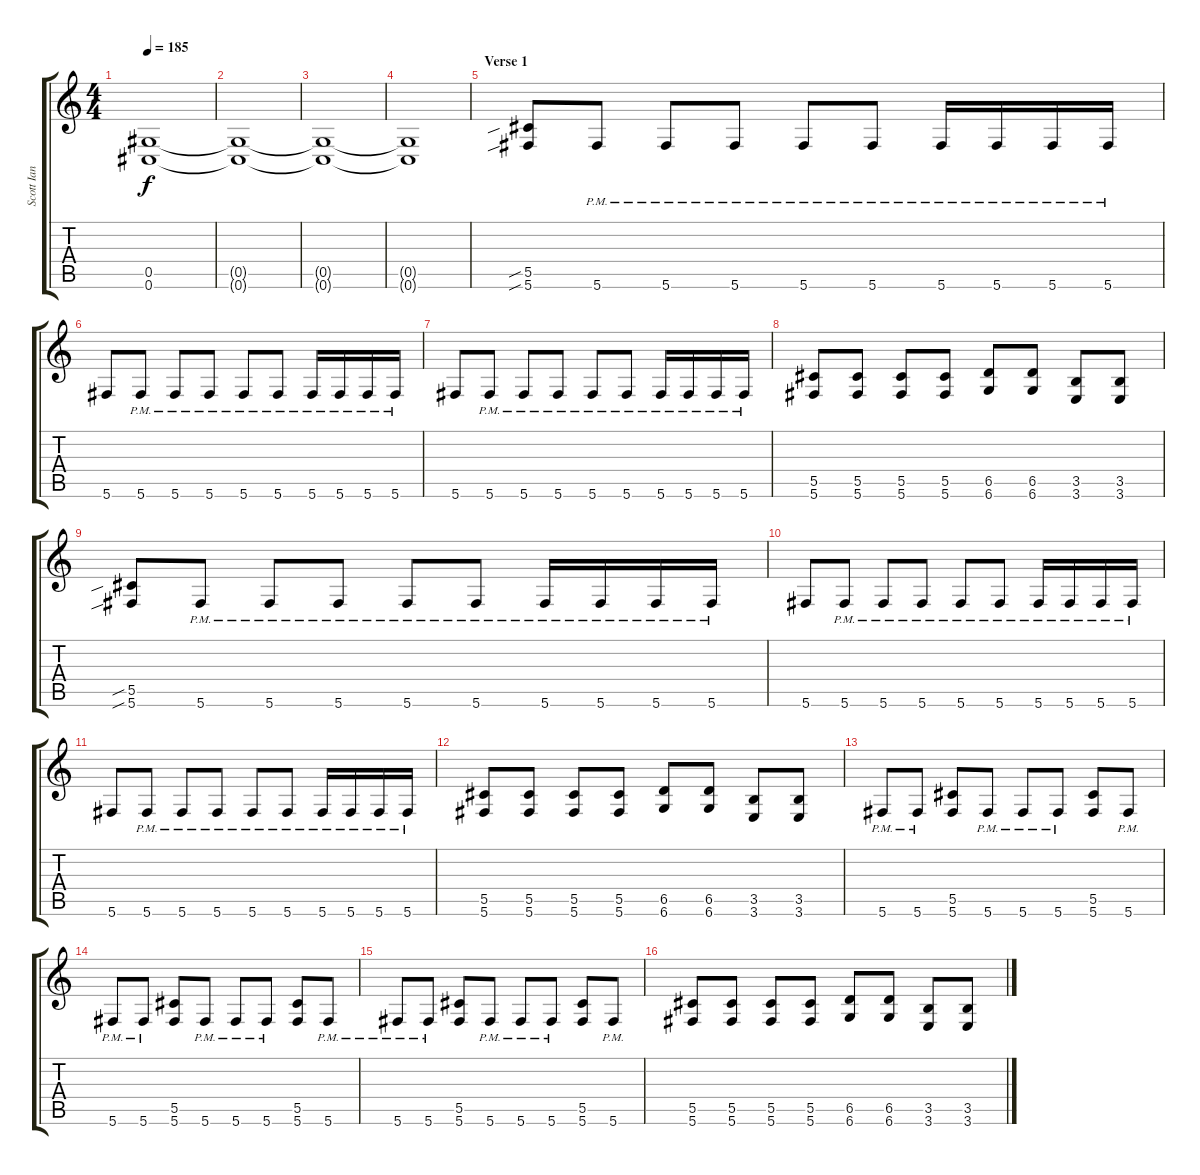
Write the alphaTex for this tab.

\track ("Scott Ian" "Scott Ian") {instrument distortionguitar}
\staff {score tabs}
\tuning (Eb4 Bb3 Gb3 Db3 Ab2 Db2) {hide}
\ts (4 4)
\tempo 185
\clef g2
\ks c
(0.5{t} 0.6{t}).1{dy f} |
(0.5{t} 0.6{t}).1 |
(0.5{t} 0.6{t}).1 |
(0.5{t} 0.6{t}).1 |
\section ("" "Verse 1")
(5.5{sib} 5.6{sib}).8 5.6{pm}.8 5.6{pm}.8 5.6{pm}.8 5.6{pm}.8 5.6{pm}.8 5.6{pm}.16 5.6{pm}.16 5.6{pm}.16 5.6{pm}.16 |
5.6.8 5.6{pm}.8 5.6{pm}.8 5.6{pm}.8 5.6{pm}.8 5.6{pm}.8 5.6{pm}.16 5.6{pm}.16 5.6{pm}.16 5.6{pm}.16 |
5.6.8 5.6{pm}.8 5.6{pm}.8 5.6{pm}.8 5.6{pm}.8 5.6{pm}.8 5.6{pm}.16 5.6{pm}.16 5.6{pm}.16 5.6{pm}.16 |
(5.5 5.6).8 (5.5 5.6).8 (5.5 5.6).8 (5.5 5.6).8 (6.5 6.6).8 (6.5 6.6).8 (3.5 3.6).8 (3.5 3.6).8 |
(5.5{sib} 5.6{sib}).8 5.6{pm}.8 5.6{pm}.8 5.6{pm}.8 5.6{pm}.8 5.6{pm}.8 5.6{pm}.16 5.6{pm}.16 5.6{pm}.16 5.6{pm}.16 |
5.6.8 5.6{pm}.8 5.6{pm}.8 5.6{pm}.8 5.6{pm}.8 5.6{pm}.8 5.6{pm}.16 5.6{pm}.16 5.6{pm}.16 5.6{pm}.16 |
5.6.8 5.6{pm}.8 5.6{pm}.8 5.6{pm}.8 5.6{pm}.8 5.6{pm}.8 5.6{pm}.16 5.6{pm}.16 5.6{pm}.16 5.6{pm}.16 |
(5.5 5.6).8 (5.5 5.6).8 (5.5 5.6).8 (5.5 5.6).8 (6.5 6.6).8 (6.5 6.6).8 (3.5 3.6).8 (3.5 3.6).8 |
5.6{pm}.8 5.6{pm}.8 (5.5 5.6).8 5.6{pm}.8 5.6{pm}.8 5.6{pm}.8 (5.5 5.6).8 5.6{pm}.8 |
5.6{pm}.8 5.6{pm}.8 (5.5 5.6).8 5.6{pm}.8 5.6{pm}.8 5.6{pm}.8 (5.5 5.6).8 5.6{pm}.8 |
5.6{pm}.8 5.6{pm}.8 (5.5 5.6).8 5.6{pm}.8 5.6{pm}.8 5.6{pm}.8 (5.5 5.6).8 5.6{pm}.8 |
(5.5 5.6).8 (5.5 5.6).8 (5.5 5.6).8 (5.5 5.6).8 (6.5 6.6).8 (6.5 6.6).8 (3.5 3.6).8 (3.5 3.6).8
